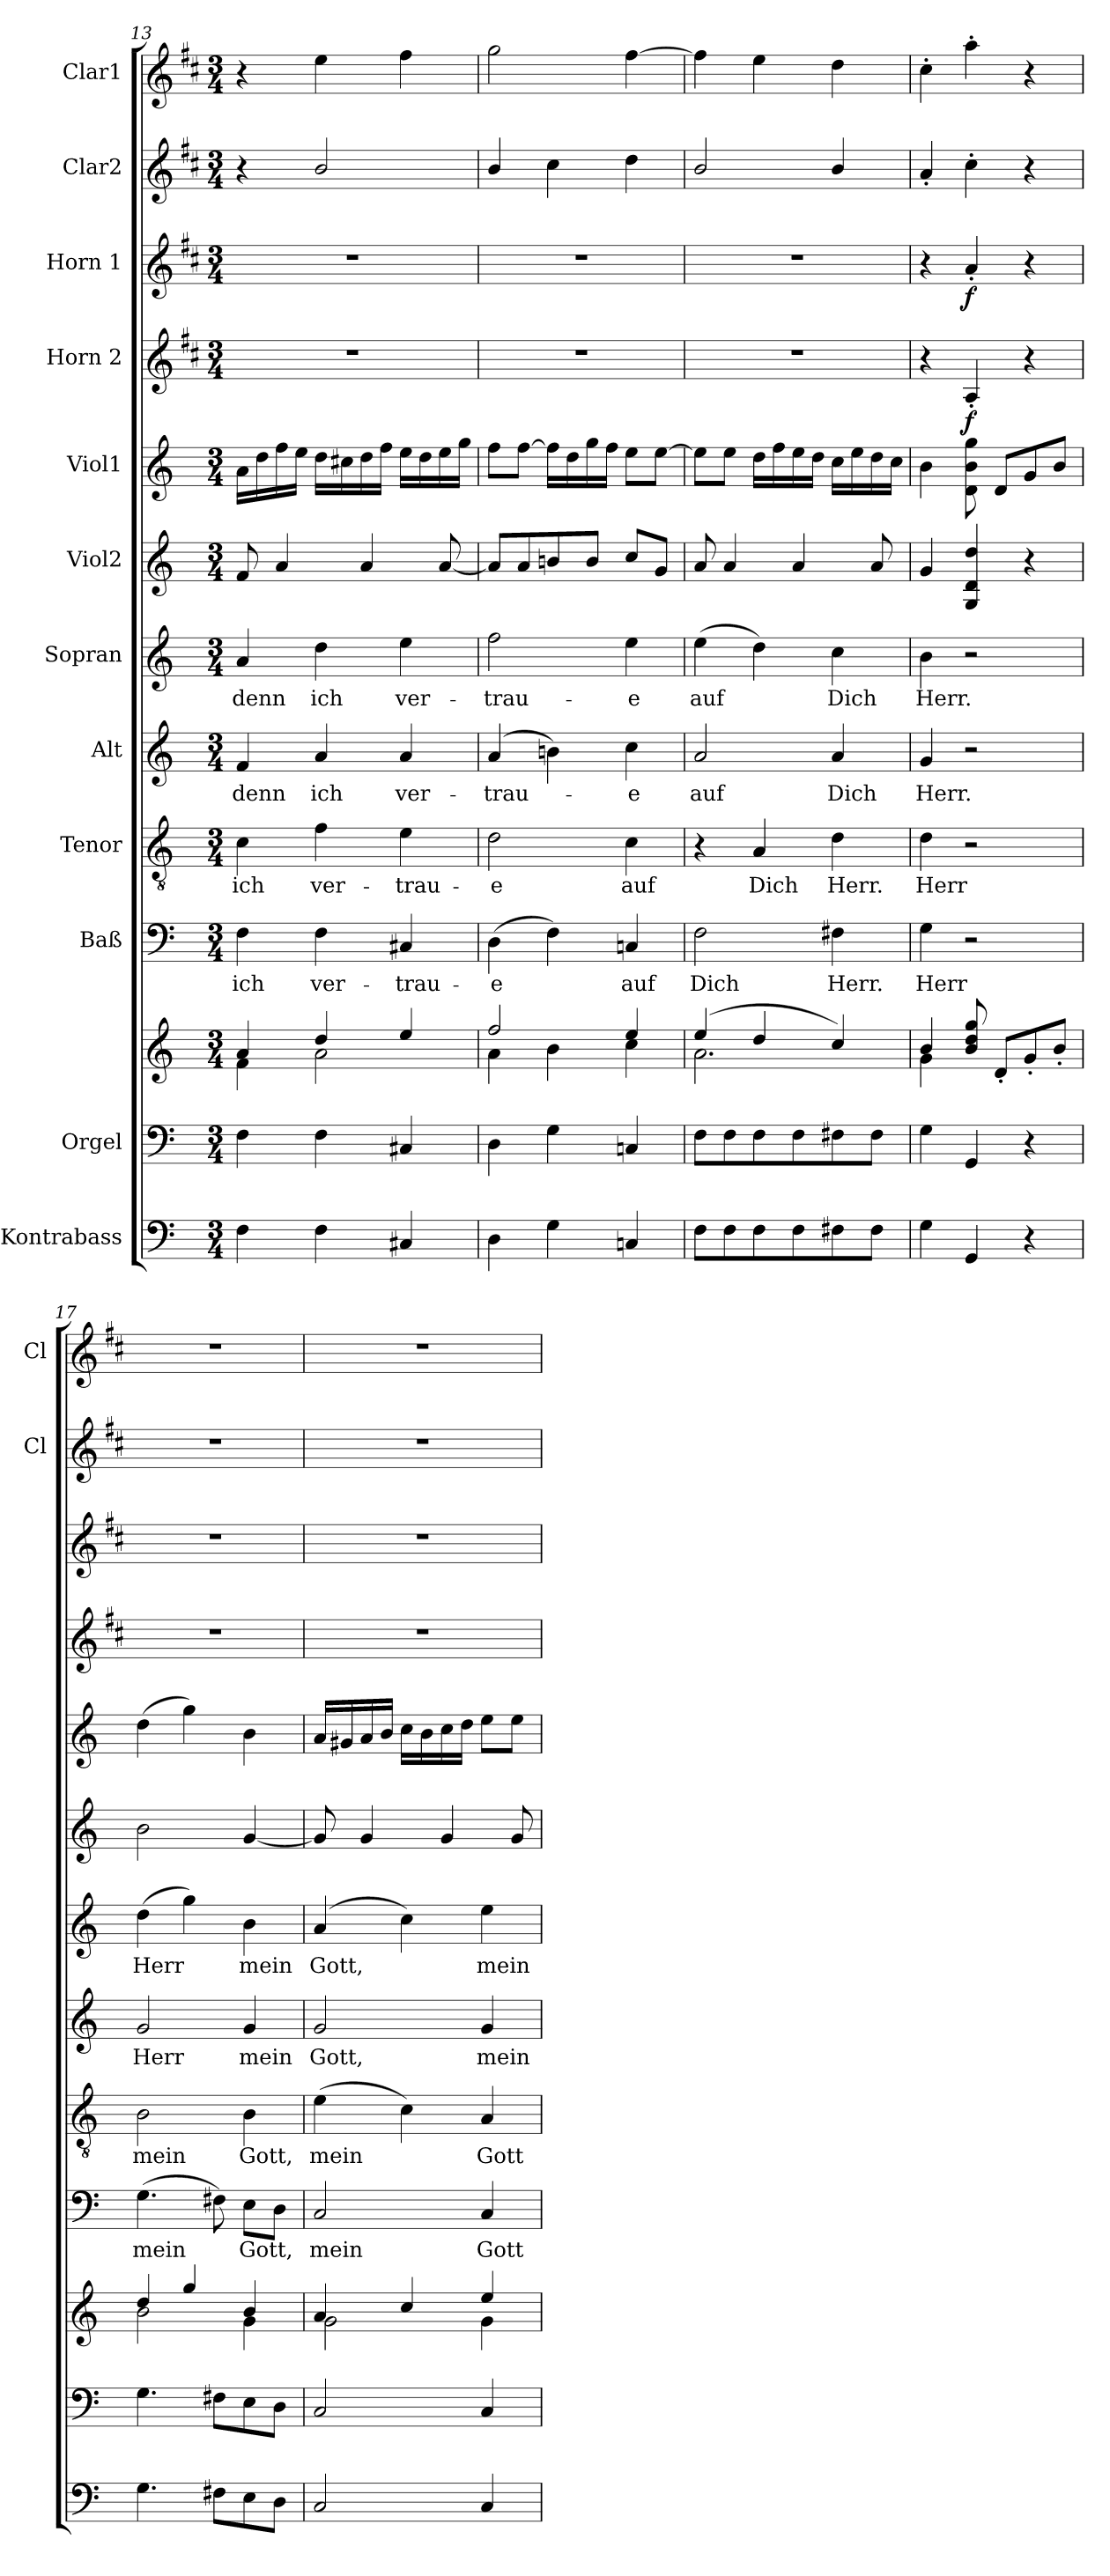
**kern	**kern	**kern	**kern	**text	**kern	**text	**kern	**text	**kern	**text	**kern	**kern	**kern	**dynam	**kern	**dynam	**kern	**kern
*part12	*part11	*part11	*part10	*part10	*part9	*part9	*part8	*part8	*part7	*part7	*part6	*part5	*part4	*part4	*part3	*part3	*part2	*part1
*staff13	*staff12	*staff11	*staff10	*staff10	*staff9	*staff9	*staff8	*staff8	*staff7	*staff7	*staff6	*staff5	*staff4	*staff4	*staff3	*staff3	*staff2	*staff1
*I"Kontrabass	*I"Orgel	*	*I"Baß	*	*I"Tenor	*	*I"Alt	*	*I"Sopran	*	*I"Viol2	*I"Viol1	*I"Horn 2	*	*I"Horn 1	*	*I"Clar2	*I"Clar1
*	*	*	*	*	*	*	*	*	*	*	*	*	*	*	*	*	*I'Cl	*I'Cl
*clefF4	*clefF4	*clefG2	*clefF4	*	*clefGv2	*	*clefG2	*	*clefG2	*	*clefG2	*clefG2	*clefG2	*	*clefG2	*	*clefG2	*clefG2
*ITrd7c12	*	*	*	*	*	*	*	*	*	*	*	*	*ITrd1c2	*	*ITrd1c2	*	*ITrd1c2	*ITrd1c2
*k[]	*k[]	*k[]	*k[]	*	*k[]	*	*k[]	*	*k[]	*	*k[]	*k[]	*k[]	*	*k[]	*	*k[]	*k[]
*C:	*C:	*C:	*C:	*	*C:	*	*C:	*	*C:	*	*C:	*C:	*C:	*	*C:	*	*C:	*C:
*M3/4	*M3/4	*M3/4	*M3/4	*	*M3/4	*	*M3/4	*	*M3/4	*	*M3/4	*M3/4	*M3/4	*	*M3/4	*	*M3/4	*M3/4
=13	=13	=13	=13	=13	=13	=13	=13	=13	=13	=13	=13	=13	=13	=13	=13	=13	=13	=13
*	*	*^	*	*	*	*	*	*	*	*	*	*	*	*	*	*	*	*
!	!	!	!	!	!LO:LY:b	!	!LO:LY:b	!	!LO:LY:b	!	!LO:LY:b	!	!	!	!	!	!	!	!
4FF\	4F\	4a/	4f\	4F\	ich	4c\	ich	4f/	denn	4a/	denn	8f/	16a\LL	2.r	.	2.r	.	4r	4r
.	.	.	.	.	.	.	.	.	.	.	.	.	16dd\	.	.	.	.	.	.
.	.	.	.	.	.	.	.	.	.	.	.	4a/	16ff\	.	.	.	.	.	.
.	.	.	.	.	.	.	.	.	.	.	.	.	16ee\JJ	.	.	.	.	.	.
!	!	!	!	!	!LO:LY:b	!	!LO:LY:b	!	!LO:LY:b	!	!LO:LY:b	!	!	!	!	!	!	!	!
4FF\	4F\	4dd/	2a\	4F\	ver-	4f\	ver-	4a/	ich	4dd\	ich	.	16dd\LL	.	.	.	.	2a/	4dd\
.	.	.	.	.	.	.	.	.	.	.	.	.	16cc#X\	.	.	.	.	.	.
.	.	.	.	.	.	.	.	.	.	.	.	4a/	16dd\	.	.	.	.	.	.
.	.	.	.	.	.	.	.	.	.	.	.	.	16ff\JJ	.	.	.	.	.	.
!	!	!	!	!	!LO:LY:b	!	!LO:LY:b	!	!LO:LY:b	!	!LO:LY:b	!	!	!	!	!	!	!	!
4CC#X/	4C#X/	4ee/	.	4C#X/	-trau-	4e\	-trau-	4a/	ver-	4ee\	ver-	.	16ee\LL	.	.	.	.	.	4ee\
.	.	.	.	.	.	.	.	.	.	.	.	.	16dd\	.	.	.	.	.	.
.	.	.	.	.	.	.	.	.	.	.	.	[8a/	16ee\	.	.	.	.	.	.
.	.	.	.	.	.	.	.	.	.	.	.	.	16gg\JJ	.	.	.	.	.	.
=14	=14	=14	=14	=14	=14	=14	=14	=14	=14	=14	=14	=14	=14	=14	=14	=14	=14	=14	=14
!	!	!	!	!	!LO:LY:b	!	!LO:LY:b	!	!LO:LY:b	!	!LO:LY:b	!	!	!	!	!	!	!	!
4DD\	4D\	2ff/	4a\	(>4D\	-e	2d\	-e	(4a/	-trau-	2ff\	-trau-	8a/L]	8ff\L	2.r	.	2.r	.	4a/	2ff\
.	.	.	.	.	.	.	.	.	.	.	.	8a/	[8ff\J	.	.	.	.	.	.
4GG\	4G\	.	4b\	4F\)	.	.	.	4bn\)	.	.	.	8bn/	16ff\LL]	.	.	.	.	4b\	.
.	.	.	.	.	.	.	.	.	.	.	.	.	16dd\	.	.	.	.	.	.
.	.	.	.	.	.	.	.	.	.	.	.	8b/J	16gg\	.	.	.	.	.	.
.	.	.	.	.	.	.	.	.	.	.	.	.	16ff\JJ	.	.	.	.	.	.
!	!	!	!	!	!LO:LY:b	!	!LO:LY:b	!	!LO:LY:b	!	!LO:LY:b	!	!	!	!	!	!	!	!
4CCn/	4Cn/	4ee/	4cc\	4Cn/	auf	4c\	auf	4cc\	-e	4ee\	-e	8cc/L	8ee\L	.	.	.	.	4cc\	[4ee\
.	.	.	.	.	.	.	.	.	.	.	.	8g/J	[8ee\J	.	.	.	.	.	.
!!LO:PB:g=z
=15	=15	=15	=15	=15	=15	=15	=15	=15	=15	=15	=15	=15	=15	=15	=15	=15	=15	=15	=15
!	!	!	!	!	!LO:LY:b	!	!	!	!LO:LY:b	!	!LO:LY:b	!	!	!	!	!	!	!	!
8FF\L	8F\L	(4ee/	2.a\	2F\	Dich	4r	.	2a/	auf	(>4ee\	auf	8a/	8ee\L]	2.r	.	2.r	.	2a/	4ee\]
8FF\	8F\	.	.	.	.	.	.	.	.	.	.	4a/	8ee\J	.	.	.	.	.	.
!	!	!	!	!	!	!	!LO:LY:b	!	!	!	!	!	!	!	!	!	!	!	!
8FF\	8F\	4dd/	.	.	.	4A/	Dich	.	.	4dd\)	.	.	16dd\LL	.	.	.	.	.	4dd\
.	.	.	.	.	.	.	.	.	.	.	.	.	16ff\	.	.	.	.	.	.
8FF\	8F\	.	.	.	.	.	.	.	.	.	.	4a/	16ee\	.	.	.	.	.	.
.	.	.	.	.	.	.	.	.	.	.	.	.	16dd\JJ	.	.	.	.	.	.
!	!	!	!	!	!LO:LY:b	!	!LO:LY:b	!	!LO:LY:b	!	!LO:LY:b	!	!	!	!	!	!	!	!
8FF#X\	8F#X\	4cc/)	.	4F#X\	Herr.	4d\	Herr.	4a/	Dich	4cc\	Dich	.	16cc\LL	.	.	.	.	4a/	4cc\
.	.	.	.	.	.	.	.	.	.	.	.	.	16ee\	.	.	.	.	.	.
8FF#\J	8F#\J	.	.	.	.	.	.	.	.	.	.	8a/	16dd\	.	.	.	.	.	.
.	.	.	.	.	.	.	.	.	.	.	.	.	16cc\JJ	.	.	.	.	.	.
=16	=16	=16	=16	=16	=16	=16	=16	=16	=16	=16	=16	=16	=16	=16	=16	=16	=16	=16	=16
!	!	!	!	!	!LO:LY:b	!	!LO:LY:b	!	!LO:LY:b	!	!LO:LY:b	!	!	!	!	!	!	!	!
4GG\	4G\	4b/	4g\	4G\	Herr	4d\	Herr	4g/	Herr.	4b\	Herr.	4g/	4b\	4r	.	4r	.	4g'</	4b'>\
!	!	!	!	!	!	!	!	!	!	!	!	!	!	!	!LO:DY:b	!	!LO:DY:b	!	!
4GGG/	4GG/	8b/ 8dd/ 8gg/	2ryy	2r	.	2r	.	2r	.	2r	.	4G/ 4d/ 4dd/	8d\ 8b\ 8gg\	4G'</	f	4g'</	f	4b'>\	4gg'>\
.	.	8d'</L	.	.	.	.	.	.	.	.	.	.	8d/L	.	.	.	.	.	.
4r	4r	8g'</	.	.	.	.	.	.	.	.	.	4r	8g/	4r	.	4r	.	4r	4r
.	.	8b'</J	.	.	.	.	.	.	.	.	.	.	8b/J	.	.	.	.	.	.
=17	=17	=17	=17	=17	=17	=17	=17	=17	=17	=17	=17	=17	=17	=17	=17	=17	=17	=17	=17
!	!	!	!	!	!LO:LY:b	!	!LO:LY:b	!	!LO:LY:b	!	!LO:LY:b	!	!	!	!	!	!	!	!
4.GG\	4.G\	4dd/	2b\	(>4.G\	mein	2B\	mein	2g/	Herr	(>4dd\	Herr	2b\	(>4dd\	2.r	.	2.r	.	2.r	2.r
.	.	4gg/	.	.	.	.	.	.	.	4gg\)	.	.	4gg\)	.	.	.	.	.	.
8FF#X\L	8F#X\L	.	.	8F#X\)	.	.	.	.	.	.	.	.	.	.	.	.	.	.	.
!	!	!	!	!	!LO:LY:b	!	!LO:LY:b	!	!LO:LY:b	!	!LO:LY:b	!	!	!	!	!	!	!	!
8EE\	8E\	4b/	4g\	8E\L	Gott,	4B\	Gott,	4g/	mein	4b\	mein	[4g/	4b\	.	.	.	.	.	.
8DD\J	8D\J	.	.	8D\J	.	.	.	.	.	.	.	.	.	.	.	.	.	.	.
=18	=18	=18	=18	=18	=18	=18	=18	=18	=18	=18	=18	=18	=18	=18	=18	=18	=18	=18	=18
!	!	!	!	!	!LO:LY:b	!	!LO:LY:b	!	!LO:LY:b	!	!LO:LY:b	!	!	!	!	!	!	!	!
2CC/	2C/	4a/	2g\	2C/	mein	(>4e\	mein	2g/	Gott,	(4a/	Gott,	8g/]	16a/LL	2.r	.	2.r	.	2.r	2.r
.	.	.	.	.	.	.	.	.	.	.	.	.	16g#X/	.	.	.	.	.	.
.	.	.	.	.	.	.	.	.	.	.	.	4g/	16a/	.	.	.	.	.	.
.	.	.	.	.	.	.	.	.	.	.	.	.	16b/JJ	.	.	.	.	.	.
.	.	4cc/	.	.	.	4c\)	.	.	.	4cc\)	.	.	16cc\LL	.	.	.	.	.	.
.	.	.	.	.	.	.	.	.	.	.	.	.	16b\	.	.	.	.	.	.
.	.	.	.	.	.	.	.	.	.	.	.	4g/	16cc\	.	.	.	.	.	.
.	.	.	.	.	.	.	.	.	.	.	.	.	16dd\JJ	.	.	.	.	.	.
!	!	!	!	!	!LO:LY:b	!	!LO:LY:b	!	!LO:LY:b	!	!LO:LY:b	!	!	!	!	!	!	!	!
4CC/	4C/	4ee/	4g\	4C/	Gott	4A/	Gott	4g/	mein	4ee\	mein	.	8ee\L	.	.	.	.	.	.
.	.	.	.	.	.	.	.	.	.	.	.	8g/	8ee\J	.	.	.	.	.	.
*	*	*v	*v	*	*	*	*	*	*	*	*	*	*	*	*	*	*	*	*
=	=	=	=	=	=	=	=	=	=	=	=	=	=	=	=	=	=	=
*-	*-	*-	*-	*-	*-	*-	*-	*-	*-	*-	*-	*-	*-	*-	*-	*-	*-	*-
